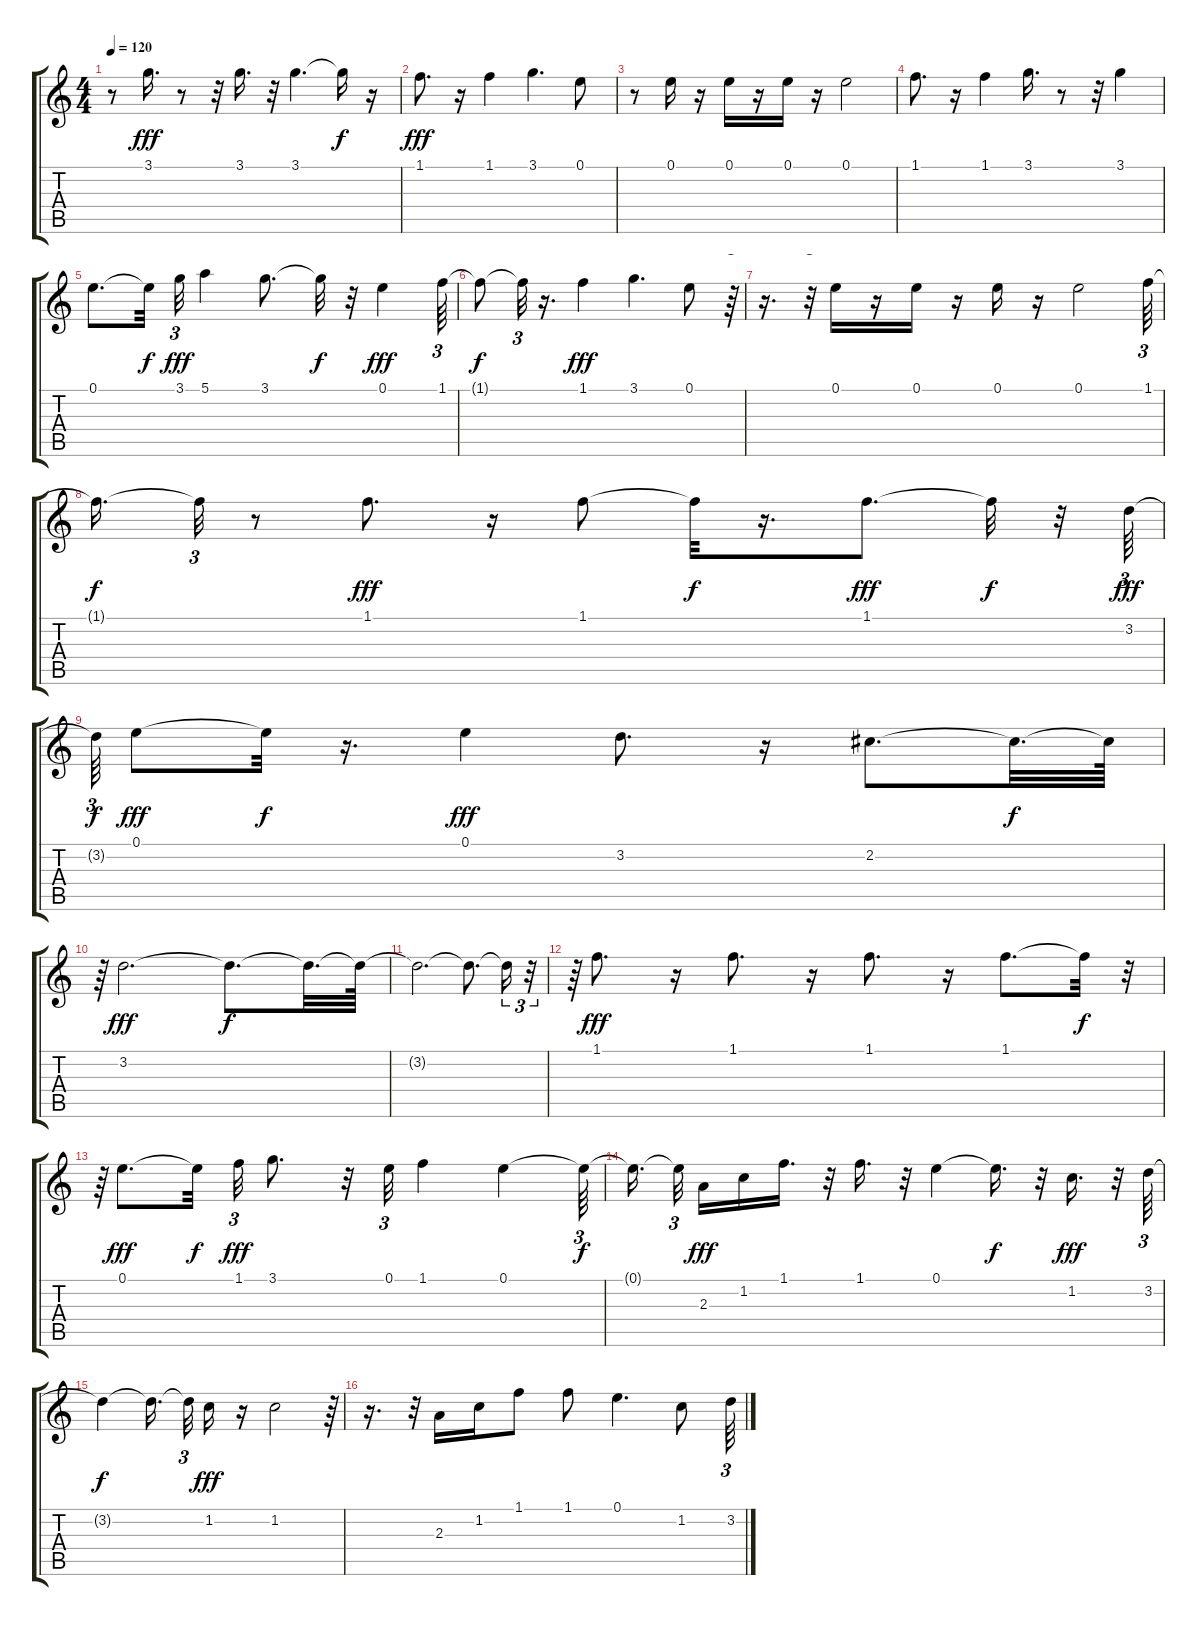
\track "" {instrument distortionguitar}
\staff {score tabs}
\tuning (E4 B3 G3 D3 A2 E2) {hide}
\ts (4 4)
\tempo 120
\clef g2
\ks c
r.8{dy f} 3.1.16{d dy fff} r.8 r.32 3.1.16{d} r.32 3.1.4{d} 3.1{t}.16{dy f} r.16 |
1.1.8{d dy fff} r.16 1.1.4 3.1.4{d} 0.1.8 |
r.8 0.1.16 r.16 0.1.16 r.16 0.1.16 r.16 0.1.2 |
1.1.8{d} r.16 1.1.4 3.1.16{d} r.8 r.32 3.1.4 |
0.1.8{d} 0.1{t}.32{dy f} 3.1.32{tu (3 2) dy fff} 5.1.4 3.1.8{d} 3.1{t}.32{dy f} r.32 0.1.4{dy fff} 1.1.64{tu (3 2)} |
1.1{t}.8{dy f} 1.1{t}.32{tu (3 2)} r.16{d} 1.1.4{dy fff} 3.1.4{d} 0.1.8 r.64{tu (3 2)} |
r.16{d} r.32{tu (3 2)} 0.1.16 r.16 0.1.16 r.16 0.1.16 r.16 0.1.2 1.1.64{tu (3 2)} |
1.1{t}.16{d dy f} 1.1{t}.32{tu (3 2)} r.8 1.1.8{d dy fff} r.16 1.1.8 1.1{t}.32{dy f} r.16{d} 1.1.8{d dy fff} 1.1{t}.32{dy f} r.32 3.2.64{tu (3 2) dy fff} |
3.2{t}.64{tu (3 2) dy f} 0.1.8{dy fff} 0.1{t}.32{dy f} r.16{d} 0.1.4{dy fff} 3.2.8{d} r.16 2.2.8{d} 2.2{t}.32{d dy f} 2.2{t}.64 |
r.64{tu (3 2)} 3.2.2{d dy fff} 3.2{t}.8{d dy f} 3.2{t}.32{d} 3.2{t}.64 |
3.2{t}.2{d} 3.2{t}.8{d} 3.2{t}.16{tu (3 2)} r.32{tu (3 2)} |
r.64{tu (3 2)} 1.1.8{d dy fff} r.16 1.1.8{d} r.16 1.1.8{d} r.16 1.1.8{d} 1.1{t}.32{dy f} r.32{tu (3 2)} |
r.64{tu (3 2)} 0.1.8{d dy fff} 0.1{t}.32{dy f} 1.1.32{tu (3 2) dy fff} 3.1.8{d} r.32 0.1.32{tu (3 2)} 1.1.4 0.1.4 0.1{t}.64{tu (3 2) dy f} |
0.1{t}.16{d beam splitsecondary} 0.1{t}.32{tu (3 2) beam splitsecondary} 2.3.16{dy fff} 1.2.16 1.1.16{d} r.32 1.1.16{d} r.32 0.1.4 0.1{t}.16{d dy f} r.32 1.2.16{d dy fff} r.32 3.2.64{tu (3 2)} |
3.2{t}.4{dy f} 3.2{t}.16{d beam splitsecondary} 3.2{t}.32{tu (3 2)} 1.2.16{dy fff} r.16 1.2.2 r.64{tu (3 2)} |
r.16{d} r.32{tu (3 2)} 2.3.16 1.2.16 1.1.8 1.1.8 0.1.4{d} 1.2.8 3.2.64{tu (3 2)}
